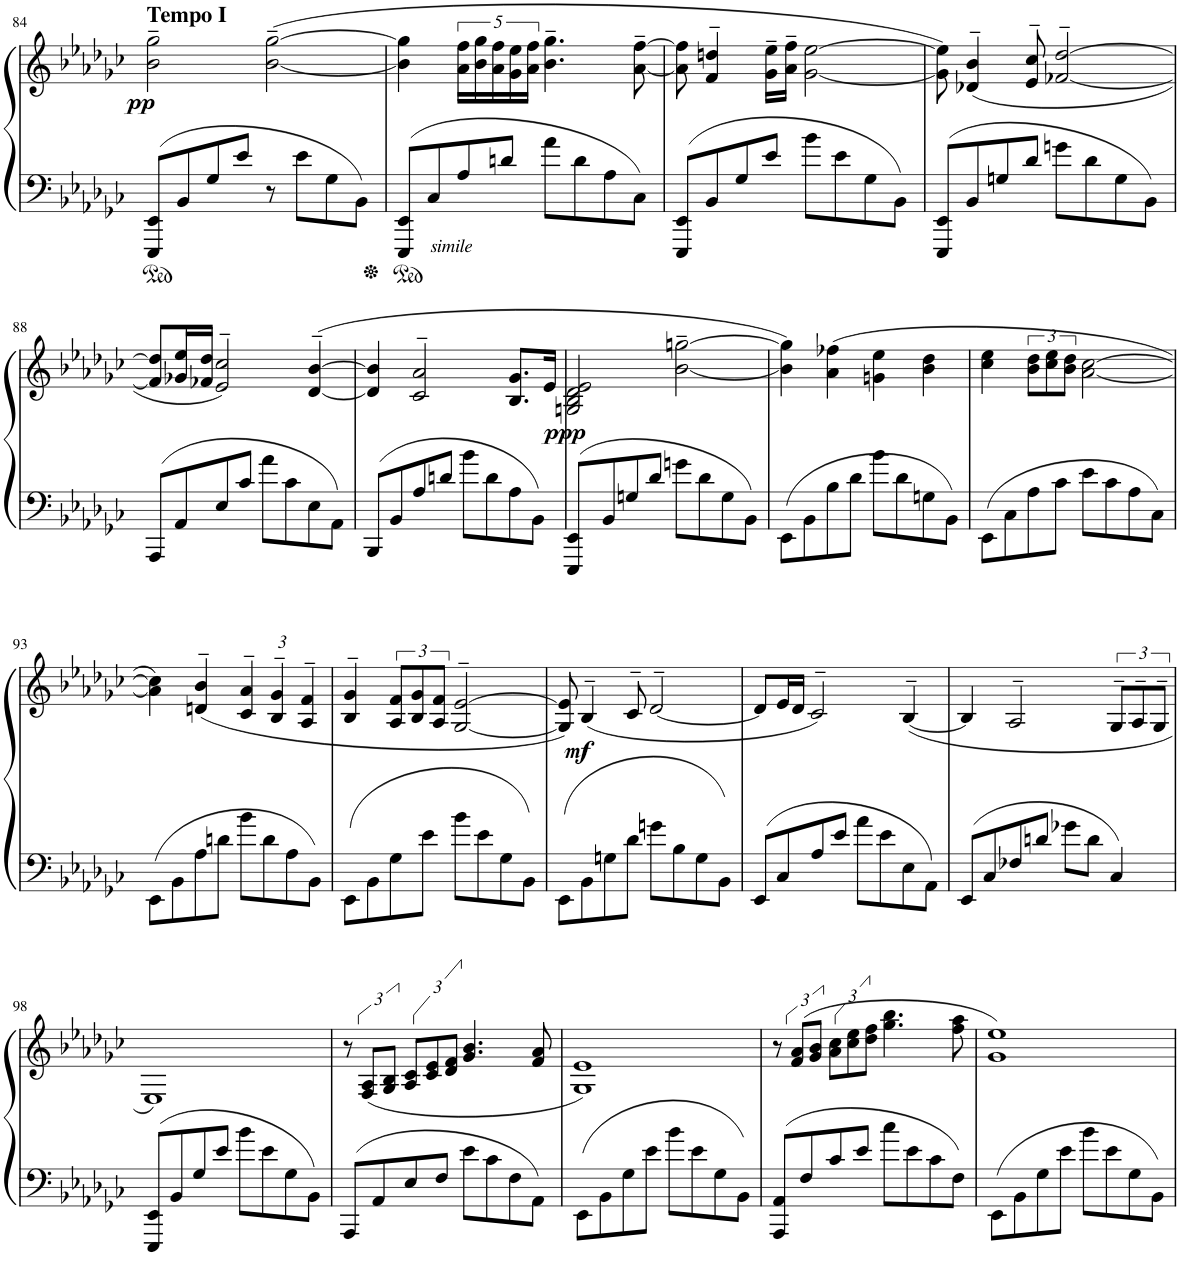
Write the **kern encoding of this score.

**kern	**kern	**dynam
*part1	*part1	*part1
*staff2	*staff1	*staff1/2
*I"Piano	*	*
*I'Pno.	*	*
!!LO:PB:g=z
*clefF4	*clefG2	*
*k[b-e-a-d-g-c-]	*k[b-e-a-d-g-c-]	*
*M4/4	*M4/4	*
*met(c)	*met(c)	*
=84	=84	=84
!	!LO:TX:a:B:t=Tempo I	!
!	!	!LO:DY:b
8EEE-/;< 8EE-/;<L	2b-\~ 2gg-\~	pp
8BB-/	.	.
8G-/	.	.
8e-/J	.	.
8r	([2b-\~ [2gg-\~	.
8e-\L	.	.
8G-\	.	.
8BB-\J	.	.
=85	=85	=85
8EEE-/ 8EE-/L	4b-\];< 4gg-\];<	.
!LO:TX:b:i:t=simile	!	!
8C-/	.	.
8A-/	20a-\;< 20ff\;<LL	.
.	20b-\ 20gg-\	.
.	20a-\ 20ff\	.
8dn/J	.	.
.	20g-\;< 20ee-\;<	.
.	20a-\;< 20ff\;<JJ	.
8a-;<\L	4.b-\~ 4.gg-\~	.
8d;<\	.	.
8A-;<\	.	.
8C-;<\J	[8a-\~ [8ff\~	.
=86	=86	=86
8EEE-/;< 8EE-/;<L	8a-\] 8ff\]	.
8BB-/	4f/~> 4ddn/~>	.
8G-/	.	.
8e-/J	16g-\~ 16ee-\~LL	.
.	16a-\~ 16ff\~JJ	.
8b-\L	[2g-\;< [2ee-\;<	.
8e-\	.	.
8G-\	.	.
8BB-\J	.	.
=87	=87	=87
8EEE-/ 8EE-/L	8g-\];< 8ee-\];<)	.
8BB-/	(4d-X/~> 4b-/~>	.
8Gn/	.	.
8d-/J	8e-/~> 8cc-/~>	.
8gn;<\L	[2f-X/~> [2dd-/~>	.
8d-\	.	.
8G\	.	.
8BB-\J	.	.
!!LO:LB:g=z
=88	=88	=88
8AAA-;</L	8f-/] 8dd-/]L	.
8AA-/	16g-X/;< 16ee-/;<L	.
.	16f-X/;< 16dd-/;<JJ	.
8E-/	2e-/~> 2cc-/~>)	.
8c-/J	.	.
8a-\L	.	.
8c-\	.	.
8E-\	([4d-/~> [4b-/~>	.
8AA-\J	.	.
=89	=89	=89
8BBB-/L	4d-/] 4b-/]	.
8BB-/	.	.
8A-/	2c-/~> 2a-/~>	.
8dn/J	.	.
8b-\L	.	.
8d\	.	.
8A-\	8.B-/ 8.g-/L	.
8BB-\J	.	.
.	16e-/Jk	.
=90	=90	=90
!	!	!LO:DY:b
8EEE-/ 8EE-/L	2Gn/ 2B-/ 2d-/ 2e-/	ppp
8BB-;</	.	.
8Gn/	.	.
8d-/J	.	.
8gn\L	[2b-\~ [2ggn\~	.
8d-\	.	.
8G\	.	.
8BB-\J	.	.
=91	=91	=91
8EE-\L	4b-\] 4gg\])	.
8BB-\	.	.
8B-\	(4a-\ 4ff-X\	.
8d-\J	.	.
8b-\L	4gn\ 4ee-\	.
8d-\	.	.
8Gn\	4b-\ 4dd-\	.
8BB-\J	.	.
=92	=92	=92
8EE-\L	4cc-\ 4ee-\	.
8C-\	.	.
8A-\	12b-\ 12dd-\L	.
.	12cc-\ 12ee-\	.
8c-\J	.	.
.	12b-\ 12dd-\J	.
8e-\L	[2a-\ [2cc-\	.
8c-\	.	.
8A-\	.	.
8C-\J	.	.
!!LO:LB:g=z
=93	=93	=93
8EE-\L	4a-\] 4cc-\])	.
8BB-\	.	.
8A-\	(4dn/~> 4b-/~>	.
8dn\J	.	.
*	*Xbrackettup	*
8b-\L	6c-/~> 6a-/~>	.
8d\	.	.
.	6B-/~> 6g-/~>	.
8A-\	.	.
.	6A-/~> 6f/~>	.
8BB-\J	.	.
=94	=94	=94
8EE-\L	4B-/~> 4g-/~>	.
8BB-\	.	.
*	*brackettup	*
8G-\	12A-/;< 12f/;<L	.
.	12B-/;< 12g-/;<	.
8e-\J	.	.
.	12A-/;< 12f/;<J	.
8b-\L	[2G-/~> [2e-/~>	.
8e-\	.	.
8G-\	.	.
8BB-\J	.	.
=95	=95	=95
8EE-\L	8G-/] 8e-/])	.
!	!	!LO:DY:b
8BB-\	(4B-~>/	mf
8Gn\	.	.
8d-\J	8c-~>/	.
8gn\L	[2d-~>/	.
8B-\	.	.
8G\	.	.
8BB-\J	.	.
=96	=96	=96
8EE-/L	8d-/L]	.
8C-/	16e-/L	.
.	16d-/JJ	.
8A-/	2c-~>/)	.
8e-/J	.	.
8a-\L	.	.
8e-\	.	.
8E-\	([4B-~>/	.
8AA-\J	.	.
=97	=97	=97
8EE-/L	4B-/]	.
8C-/	.	.
8F-X/	2A-~>/	.
8dn/J	.	.
8g-X\L	.	.
8d\J	.	.
4C-/	12G-~>/L	.
.	12A-~>/	.
.	12G-~>/J	.
!!LO:LB:g=z
=98	=98	=98
8EEE-/ 8EE-/L	1E-)	.
8BB-/	.	.
8G-/	.	.
8e-/J	.	.
8b-\L	.	.
8e-\	.	.
8G-\	.	.
8BB-\J	.	.
=99	=99	=99
8AAA-/L	12r	.
.	(12F/;< 12A-/;<L	.
8AA-/	.	.
.	12G-/;< 12B-/;<J	.
8E-/	12A-/;< 12c-/;<L	.
.	12c-/ 12e-/	.
8F/J	.	.
.	12d-/;< 12f/;<J	.
8e-\L	4.g-/ 4.b-/	.
8c-\	.	.
8F\	.	.
8AA-\J	8f/;< 8a-/;<	.
=100	=100	=100
8EE-;<\L	1G- 1e-)	.
8BB-;<\	.	.
8G-;<\	.	.
8e-\J	.	.
8b-\L	.	.
8e-\	.	.
8G-\	.	.
8BB-\J	.	.
=101	=101	=101
8AAA-/ 8AA-/L	12r	.
.	(12f/;< 12a-/;<L	.
8F/	.	.
.	12g-/;< 12b-/;<J	.
8c-/	12a-\;< 12cc-\;<L	.
.	12cc-\ 12ee-\	.
8e-/J	.	.
.	12dd-\;< 12ff\;<J	.
8cc-\L	4.gg-\ 4.bb-\	.
8e-\	.	.
8c-\	.	.
8F\J	8ff\;< 8aa-\;<	.
=102	=102	=102
8EE-;<\L	1g- 1ee-)	.
8BB-;<\	.	.
8G-;<\	.	.
8e-;<\J	.	.
8b-\L	.	.
8e-\	.	.
8G-\	.	.
8BB-\J	.	.
=	=	=
*-	*-	*-
